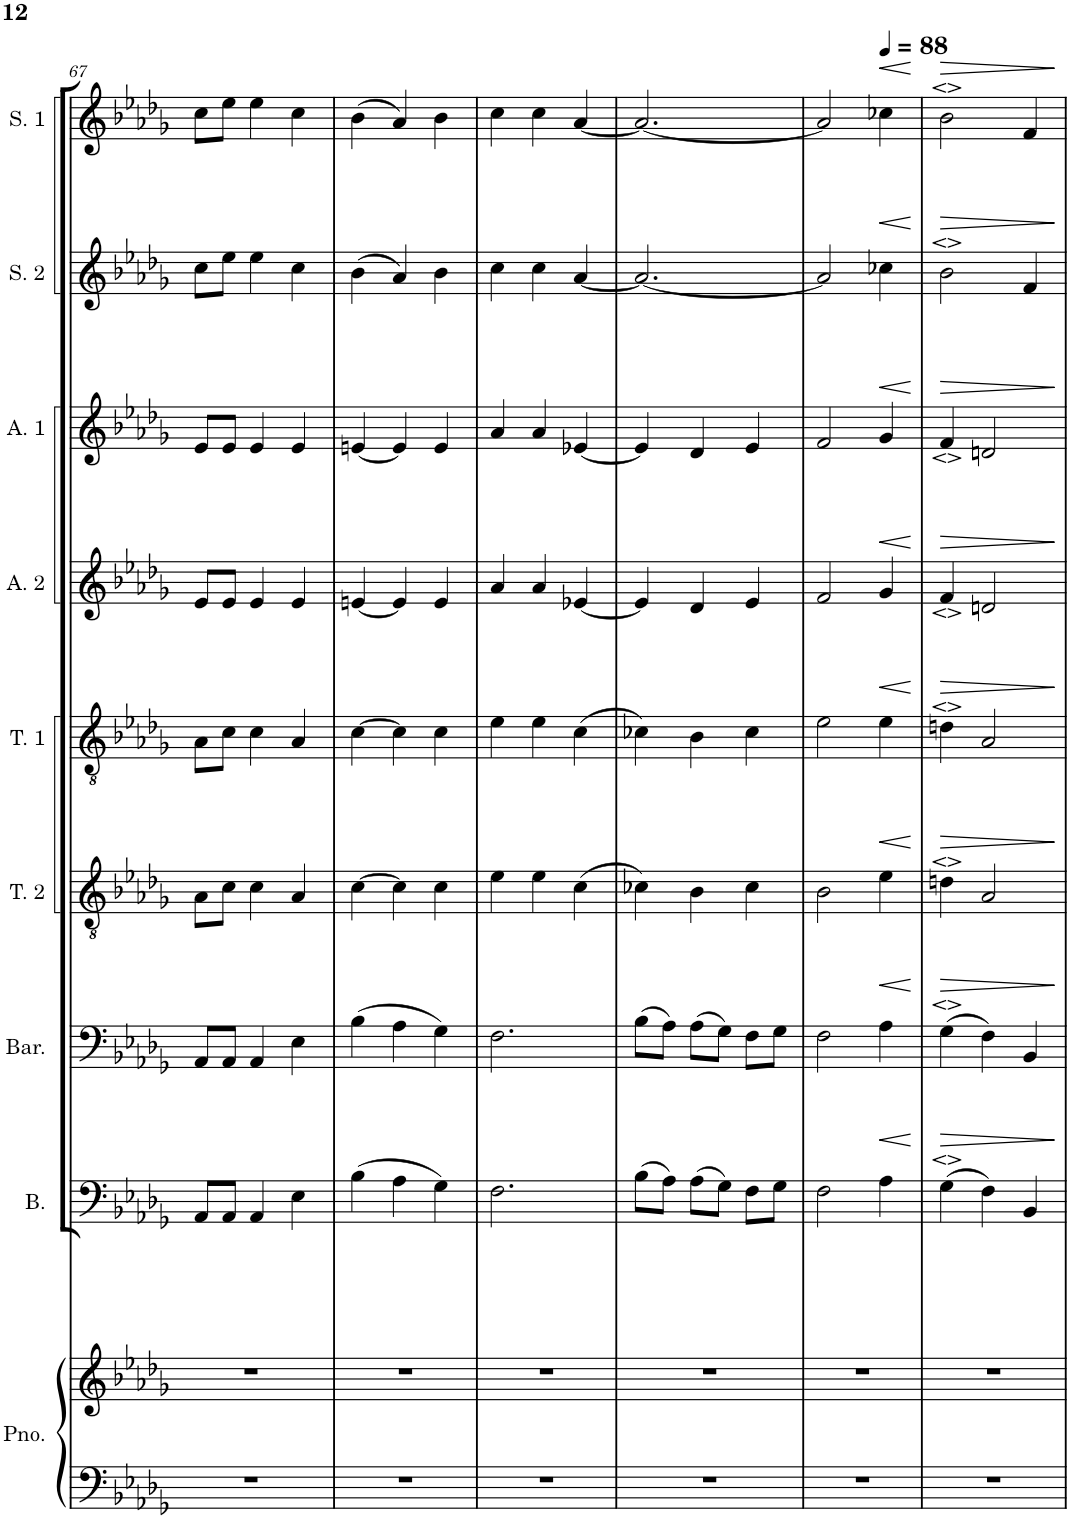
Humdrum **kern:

**kern	**kern	**kern	**dynam	**kern	**dynam	**kern	**dynam	**kern	**dynam	**kern	**dynam	**kern	**dynam	**kern	**dynam	**kern	**dynam
*part9	*part9	*part8	*part8	*part7	*part7	*part6	*part6	*part5	*part5	*part4	*part4	*part3	*part3	*part2	*part2	*part1	*part1
*staff10	*staff9	*staff8	*staff8	*staff7	*staff7	*staff6	*staff6	*staff5	*staff5	*staff4	*staff4	*staff3	*staff3	*staff2	*staff2	*staff1	*staff1
*I"Piano	*	*I"Bass	*	*I"Baritone	*	*I"Tenor 2	*	*I"Tenor 1	*	*I"Alto 2	*	*I"Alto 1	*	*I"Soprano 2	*	*I"Soprano 1	*
*I'Pno.	*	*I'B.	*	*I'Bar.	*	*I'T. 2	*	*I'T. 1	*	*I'A. 2	*	*I'A. 1	*	*I'S. 2	*	*I'S. 1	*
!!LO:PB:g=z
*clefF4	*clefG2	*clefF4	*	*clefF4	*	*clefGv2	*	*clefGv2	*	*clefG2	*	*clefG2	*	*clefG2	*	*clefG2	*
*k[b-e-a-d-g-]	*k[b-e-a-d-g-]	*k[b-e-a-d-g-]	*	*k[b-e-a-d-g-]	*	*k[b-e-a-d-g-]	*	*k[b-e-a-d-g-]	*	*k[b-e-a-d-g-]	*	*k[b-e-a-d-g-]	*	*k[b-e-a-d-g-]	*	*k[b-e-a-d-g-]	*
*M3/4	*M3/4	*M3/4	*	*M3/4	*	*M3/4	*	*M3/4	*	*M3/4	*	*M3/4	*	*M3/4	*	*M3/4	*
=67	=67	=67	=67	=67	=67	=67	=67	=67	=67	=67	=67	=67	=67	=67	=67	=67	=67
2.r	2.r	8AA-/L	.	8AA-/L	.	8A-\L	.	8A-\L	.	8e-/L	.	8e-/L	.	8cc\L	.	8cc\L	.
.	.	8AA-/J	.	8AA-/J	.	8c\J	.	8c\J	.	8e-/J	.	8e-/J	.	8ee-\J	.	8ee-\J	.
.	.	4AA-/	.	4AA-/	.	4c\	.	4c\	.	4e-/	.	4e-/	.	4ee-\	.	4ee-\	.
.	.	4E-\	.	4E-\	.	4A-/	.	4A-/	.	4e-/	.	4e-/	.	4cc\	.	4cc\	.
=68	=68	=68	=68	=68	=68	=68	=68	=68	=68	=68	=68	=68	=68	=68	=68	=68	=68
2.r	2.r	(4B-\	.	(4B-\	.	[4c\	.	[4c\	.	[4en/	.	[4en/	.	(4b-\	.	(4b-\	.
.	.	4A-\	.	4A-\	.	4c\]	.	4c\]	.	4e/]	.	4e/]	.	4a-/)	.	4a-/)	.
.	.	4G-\)	.	4G-\)	.	4c\	.	4c\	.	4e/	.	4e/	.	4b-\	.	4b-\	.
=69	=69	=69	=69	=69	=69	=69	=69	=69	=69	=69	=69	=69	=69	=69	=69	=69	=69
2.r	2.r	2.F\	.	2.F\	.	4e-\	.	4e-\	.	4a-/	.	4a-/	.	4cc\	.	4cc\	.
.	.	.	.	.	.	4e-\	.	4e-\	.	4a-/	.	4a-/	.	4cc\	.	4cc\	.
.	.	.	.	.	.	(4c\	.	(4c\	.	[4e-X/	.	[4e-X/	.	[4a-/	.	[4a-/	.
=70	=70	=70	=70	=70	=70	=70	=70	=70	=70	=70	=70	=70	=70	=70	=70	=70	=70
2.r	2.r	(8B-\L	.	(8B-\L	.	4c-X\)	.	4c-X\)	.	4e-/]	.	4e-/]	.	2.a-/_	.	2.a-/_	.
.	.	8A-\J)	.	8A-\J)	.	.	.	.	.	.	.	.	.	.	.	.	.
.	.	(8A-\L	.	(8A-\L	.	4B-\	.	4B-\	.	4d-/	.	4d-/	.	.	.	.	.
.	.	8G-\J)	.	8G-\J)	.	.	.	.	.	.	.	.	.	.	.	.	.
.	.	8F\L	.	8F\L	.	4c-\	.	4c-\	.	4e-/	.	4e-/	.	.	.	.	.
.	.	8G-\J	.	8G-\J	.	.	.	.	.	.	.	.	.	.	.	.	.
=71	=71	=71	=71	=71	=71	=71	=71	=71	=71	=71	=71	=71	=71	=71	=71	=71	=71
2.r	2.r	2F\	.	2F\	.	2B-\	.	2e-\	.	2f/	.	2f/	.	2a-/]	.	2a-/]	.
*	*	*	*	*	*	*	*	*	*	*	*	*	*	*	*	*MM88	*
!	!	!	!LO:HP:b	!	!LO:HP:b	!	!LO:HP:b	!	!LO:HP:b	!	!LO:HP:b	!	!LO:HP:b	!	!LO:HP:b	!	!LO:HP:b
.	.	4A-\	<	4A-\	<	4e-\	<	4e-\	<	4g-/	<	4g-/	<	4cc-X\	<	4cc-X\	<
=72	=72	=72	=72	=72	=72	=72	=72	=72	=72	=72	=72	=72	=72	=72	=72	=72	=72
2.r	2.r	(4G-\	.	(4G-\	.	4dn\	.	4dn\	.	4f/	.	4f/	.	2b-\	.	2b-\	.
.	.	4F\)	.	4F\)	.	2A-/	.	2A-/	.	2dn/	.	2dn/	.	.	.	.	.
.	.	4BB-/	.	4BB-/	.	.	.	.	.	.	.	.	.	4f/	.	4f/	.
.	.	.	[	.	[	.	[	.	[	.	[	.	[	.	[	.	[
=	=	=	=	=	=	=	=	=	=	=	=	=	=	=	=	=	=
*-	*-	*-	*-	*-	*-	*-	*-	*-	*-	*-	*-	*-	*-	*-	*-	*-	*-
